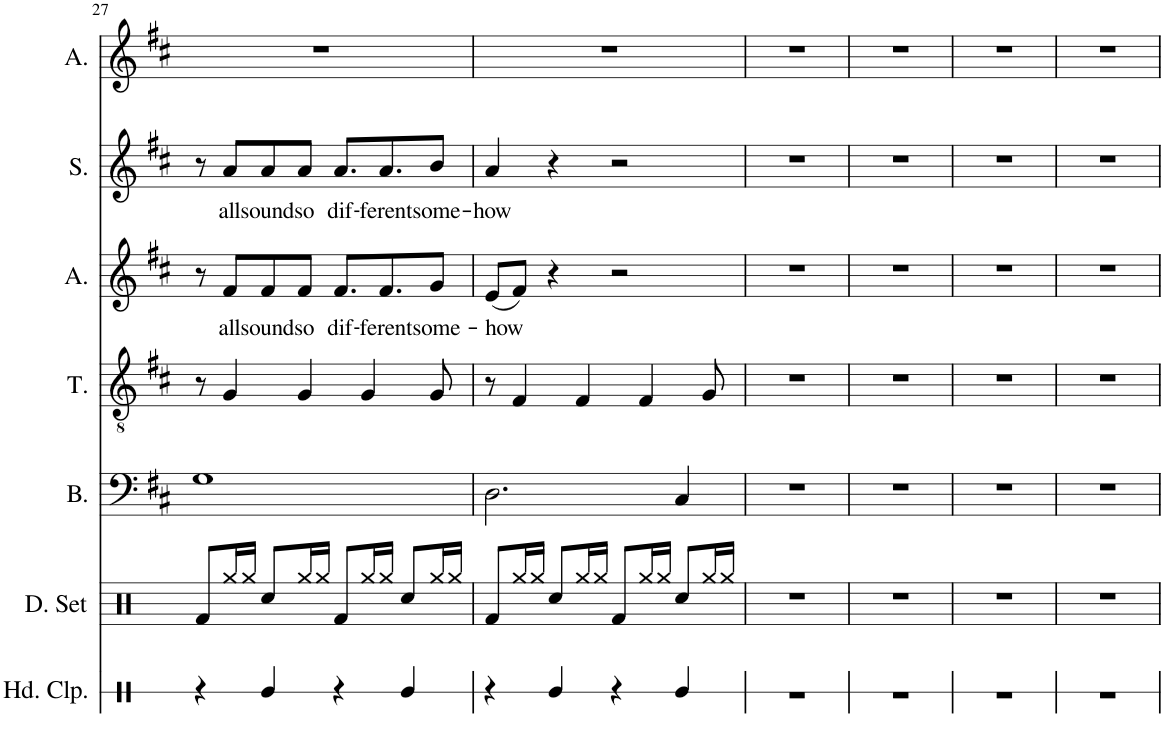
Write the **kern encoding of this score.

**kern	**kern	**kern	**kern	**kern	**text	**kern	**text	**kern
*part7	*part6	*part5	*part4	*part3	*part3	*part2	*part2	*part1
*staff7	*staff6	*staff5	*staff4	*staff3	*staff3	*staff2	*staff2	*staff1
*I"Hand Clap	*I"Drumset	*I"Bass	*I"Tenor	*I"Alto	*	*I"Soprano	*	*I"Alto
*I'Hd. Clp.	*I'D. Set	*I'B.	*I'T.	*I'A.	*	*I'S.	*	*I'A.
!!LO:PB:g=z
*clefX	*clefX	*clefF4	*clefGv2	*clefG2	*	*clefG2	*	*clefG2
*k[]	*k[]	*k[f#c#]	*k[f#c#]	*k[f#c#]	*	*k[f#c#]	*	*k[f#c#]
*M4/4	*M4/4	*M4/4	*M4/4	*M4/4	*	*M4/4	*	*M4/4
=27	=27	=27	=27	=27	=27	=27	=27	=27
4r	8Rf/L	1G	8r	8r	.	8r	.	1r
!	!	!	!	!	!LO:LY:b	!	!LO:LY:b	!
.	16Rgg/L	.	4G/	8f#/L	all	8a/L	all	.
.	16Rgg/JJ	.	.	.	.	.	.	.
!	!	!	!	!	!LO:LY:b	!	!LO:LY:b	!
4Re/	8Rcc/L	.	.	8f#/	sound	8a/	sound	.
!	!	!	!	!	!LO:LY:b	!	!LO:LY:b	!
.	16Rgg/L	.	4G/	8f#/J	so	8a/J	so	.
.	16Rgg/JJ	.	.	.	.	.	.	.
!	!	!	!	!	!LO:LY:b	!	!LO:LY:b	!
4r	8Rf/L	.	.	8.f#/L	dif-	8.a/L	dif-	.
.	16Rgg/L	.	4G/	.	.	.	.	.
!	!	!	!	!	!LO:LY:b	!	!LO:LY:b	!
.	16Rgg/JJ	.	.	8.f#/	-ferent	8.a/	-ferent	.
4Re/	8Rcc/L	.	.	.	.	.	.	.
!	!	!	!	!	!LO:LY:b	!	!LO:LY:b	!
.	16Rgg/L	.	8G/	8g/J	some-	8b/J	some-	.
.	16Rgg/JJ	.	.	.	.	.	.	.
=28	=28	=28	=28	=28	=28	=28	=28	=28
!	!	!	!	!	!LO:LY:b	!	!LO:LY:b	!
4r	8Rf/L	2.D\	8r	(8e/L	-how	4a/	-how	1r
.	16Rgg/L	.	4F#/	8f#/J)	.	.	.	.
.	16Rgg/JJ	.	.	.	.	.	.	.
4Re/	8Rcc/L	.	.	4r	.	4r	.	.
.	16Rgg/L	.	4F#/	.	.	.	.	.
.	16Rgg/JJ	.	.	.	.	.	.	.
4r	8Rf/L	.	.	2r	.	2r	.	.
.	16Rgg/L	.	4F#/	.	.	.	.	.
.	16Rgg/JJ	.	.	.	.	.	.	.
4Re/	8Rcc/L	4C#/	.	.	.	.	.	.
.	16Rgg/L	.	8G/	.	.	.	.	.
.	16Rgg/JJ	.	.	.	.	.	.	.
=29	=29	=29	=29	=29	=29	=29	=29	=29
1r	1r	1r	1r	1r	.	1r	.	1r
=30	=30	=30	=30	=30	=30	=30	=30	=30
1r	1r	1r	1r	1r	.	1r	.	1r
=31	=31	=31	=31	=31	=31	=31	=31	=31
1r	1r	1r	1r	1r	.	1r	.	1r
=32	=32	=32	=32	=32	=32	=32	=32	=32
1r	1r	1r	1r	1r	.	1r	.	1r
=	=	=	=	=	=	=	=	=
*-	*-	*-	*-	*-	*-	*-	*-	*-
